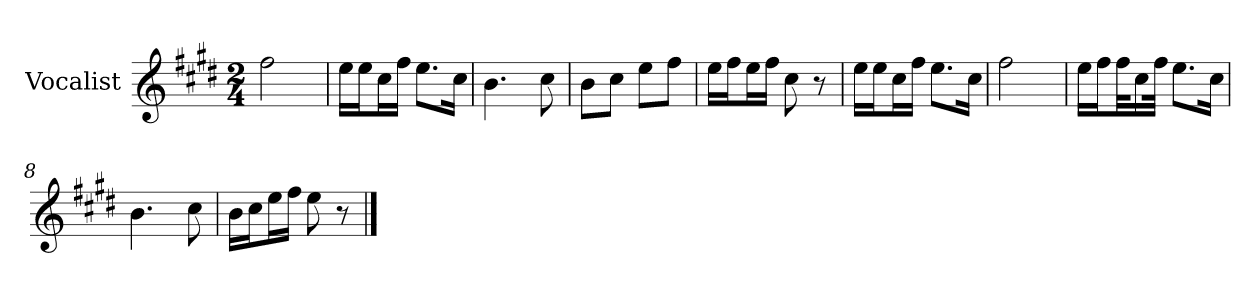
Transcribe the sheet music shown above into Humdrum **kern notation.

**kern
*part1
*staff1
*I"Vocalist
*k[f#c#g#d#]
*E:
*M2/4
=
2ff#
=1
16eeLL
16eeJ
16cc#L
16ff#JJ
8.eeL
16cc#Jk
=2
4.b
8cc#
=3
8bL
8cc#J
8eeL
8ff#J
=4
16eeLL
16ff#J
16eeL
16ff#JJ
8cc#
8r
=5
16eeLL
16eeJ
16cc#L
16ff#JJ
8.eeL
16cc#Jk
=6
2ff#
=7
16eeLL
16ff#J
32ff#KL
16cc#
32ff#JJk
8.eeL
16cc#Jk
=8
4.b
8cc#
=9
16bLL
16cc#J
16eeL
16ff#JJ
8ee
8r
==
*-
